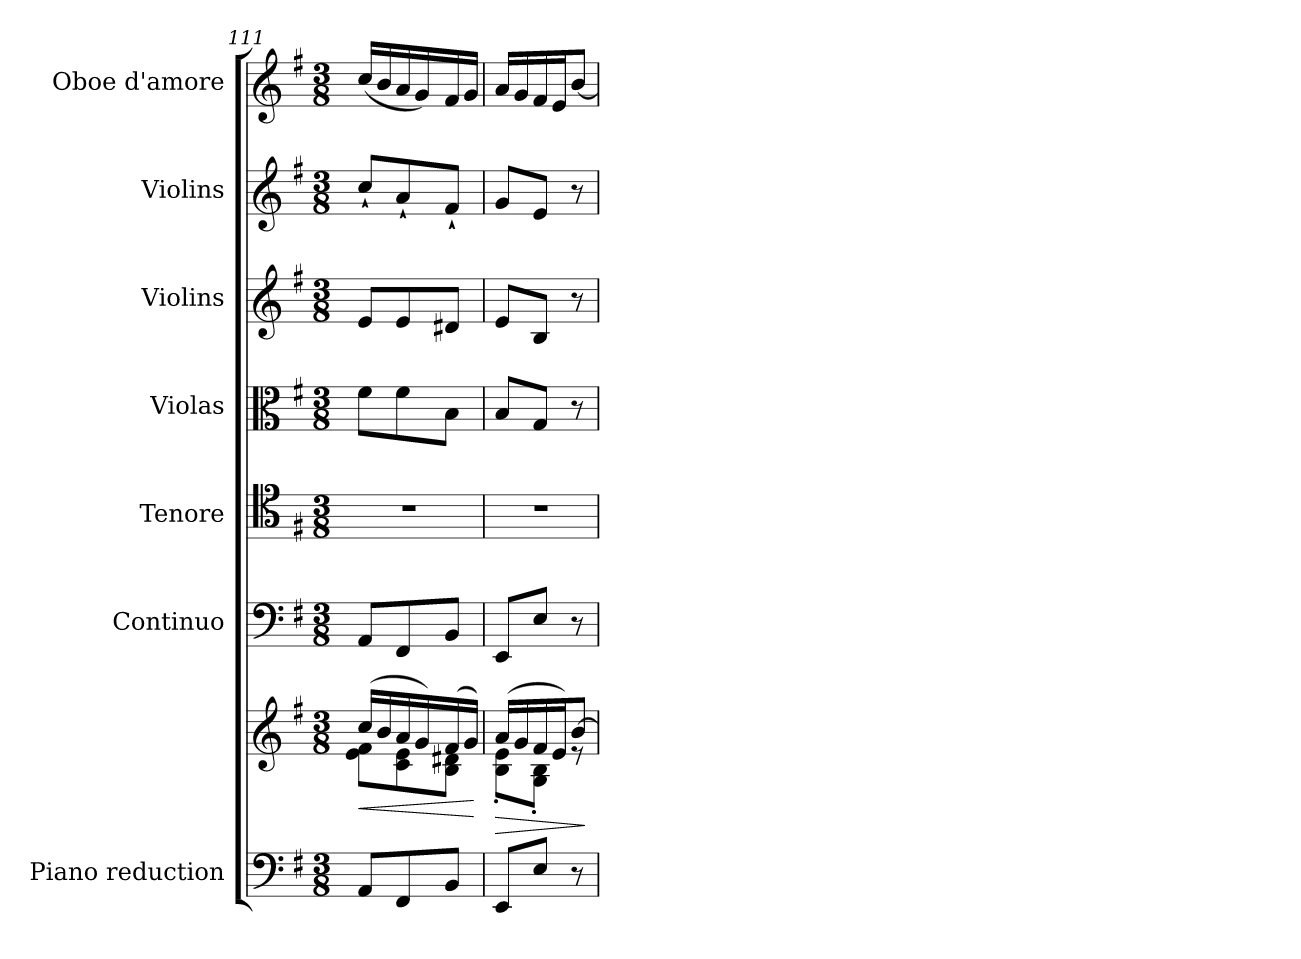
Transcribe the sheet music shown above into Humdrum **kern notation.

**kern	**kern	**dynam	**kern	**kern	**kern	**kern	**kern	**kern
*part7	*part7	*part7	*part6	*part5	*part4	*part3	*part2	*part1
*staff8	*staff7	*staff7/8	*staff6	*staff5	*staff4	*staff3	*staff2	*staff1
*I"Piano reduction	*	*	*I"Continuo	*I"Tenore	*I"Violas	*I"Violins	*I"Violins	*I"Oboe d'amore
*I'Pno	*	*	*	*	*	*	*	*I'Ob
*clefF4	*clefG2	*	*clefF4	*clefC4	*clefC3	*clefG2	*clefG2	*clefG2
*k[f#]	*k[f#]	*	*k[f#]	*k[f#]	*k[f#]	*k[f#]	*k[f#]	*k[f#]
*M3/8	*M3/8	*	*M3/8	*M3/8	*M3/8	*M3/8	*M3/8	*M3/8
=111	=111	=111	=111	=111	=111	=111	=111	=111
!	!	!LO:HP:b	!	!	!	!	!	!
*	*^	*	*	*	*	*	*	*
8AA/L	(>16cc/LL	8e\ 8f#\L	<	8AA/L	4.r	8f#\L	8e/L	8cc`/L	(<16cc/LL
.	16b/	.	.	.	.	.	.	.	16b/
8FF#/	16a/	8c\ 8e\	.	8FF#/	.	8f#\	8e/	8a`/	16a/
.	16g/)	.	.	.	.	.	.	.	16g/)
8BB/J	(>16f#/	8B\ 8d#X\J	.	8BB/J	.	8B\J	8d#X/J	8f#`/J	16f#/
.	16g/JJ)	.	.	.	.	.	.	.	16g/JJ
*	*v	*v	*	*	*	*	*	*	*
.	.	[	.	.	.	.	.	.
!!LO:PB:g=z
=112	=112	=112	=112	=112	=112	=112	=112	=112
!	!	!LO:HP:b	!	!	!	!	!	!
*	*^	*	*	*	*	*	*	*
8EE/L	(>16a/LL	8B\' 8e\'L	>	8EE/L	4.r	8B/L	8e/L	8g/L	16a/LL
.	16g/	.	.	.	.	.	.	.	16g/
8E/J	16f#/	8G\' 8B\'J	.	8E/J	.	8G/J	8B/J	8e/J	16f#/
.	16e/J)	.	.	.	.	.	.	.	16e/J
8r	[8b/J	8re	.	8r	.	8r	8r	8r	[8b/J
*	*v	*v	*	*	*	*	*	*	*
.	.	]	.	.	.	.	.	.
=	=	=	=	=	=	=	=	=
*-	*-	*-	*-	*-	*-	*-	*-	*-
